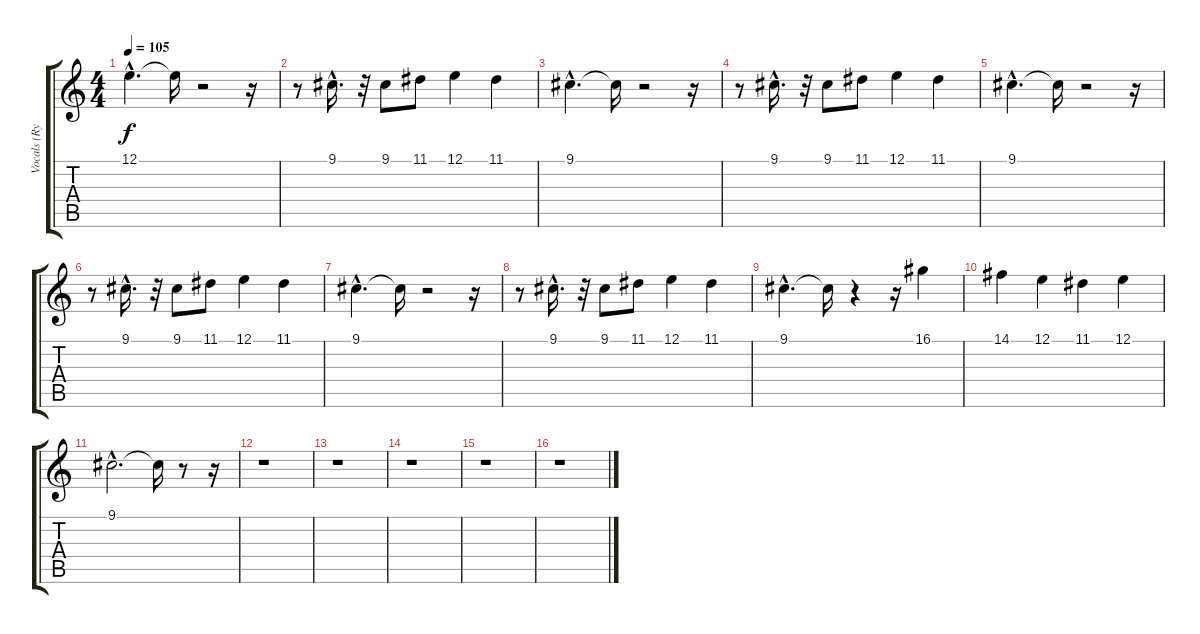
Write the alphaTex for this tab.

\track ("Vocals (Ryuichi)" "Vocals (Ry") {instrument tenorsax}
\staff {score tabs}
\tuning (E4 B3 G3 D3 A2 E2) {hide}
\ts (4 4)
\tempo 105
\clef g2
\ks c
12.1{hac}.4{d dy f} 12.1{t}.16 r.2 r.16 |
r.8 9.1{hac}.16{d} r.32 9.1.8 11.1.8 12.1.4 11.1.4 |
9.1{hac}.4{d} 9.1{t}.16 r.2 r.16 |
r.8 9.1{hac}.16{d} r.32 9.1.8 11.1.8 12.1.4 11.1.4 |
9.1{hac}.4{d} 9.1{t}.16 r.2 r.16 |
r.8 9.1{hac}.16{d} r.32 9.1.8 11.1.8 12.1.4 11.1.4 |
9.1{hac}.4{d} 9.1{t}.16 r.2 r.16 |
r.8 9.1{hac}.16{d} r.32 9.1.8 11.1.8 12.1.4 11.1.4 |
9.1{hac}.4{d} 9.1{t}.16 r.4 r.16 16.1.4 |
14.1.4 12.1.4 11.1.4 12.1.4 |
9.1{hac}.2{d} 9.1{t}.16 r.8 r.16 |
r.1 |
r.1 |
r.1 |
r.1 |
r.1
